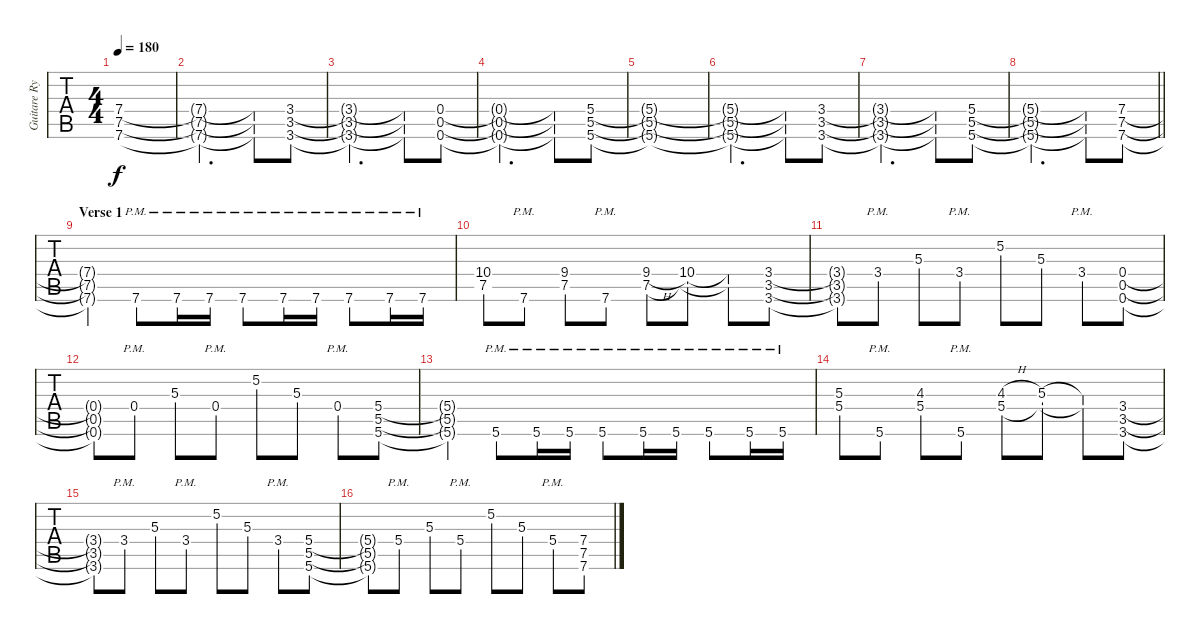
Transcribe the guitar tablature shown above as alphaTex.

\track ("Guitare Rythm 2" "Guitare Ry") {instrument distortionguitar}
\staff {tabs}
\tuning (D4 A3 F3 C3 G2 C2) {hide}
\ts (4 4)
\tempo 180
\clef g2
\ks c
(7.4{t} 7.5{t} 7.6{t}).1{dy f} |
(7.4{t} 7.5{t} 7.6{t}).2{d} (7.4{t} 7.5{t} 7.6{t}).8 (3.4 3.5 3.6).8 |
(3.4{t} 3.5{t} 3.6{t}).2{d} (3.4{t} 3.5{t} 3.6{t}).8 (0.4 0.5 0.6).8 |
(0.4{t} 0.5{t} 0.6{t}).2{d} (0.4{t} 0.5{t} 0.6{t}).8 (5.4 5.5 5.6).8 |
(5.4{t} 5.5{t} 5.6{t}).1 |
(5.4{t} 5.5{t} 5.6{t}).2{d} (5.4{t} 5.5{t} 5.6{t}).8 (3.4 3.5 3.6).8 |
(3.4{t} 3.5{t} 3.6{t}).2{d} (3.4{t} 3.5{t} 3.6{t}).8 (5.4 5.5 5.6).8 |
\barLineRight lightlight
(5.4{t} 5.5{t} 5.6{t}).2{d} (5.4{t} 5.5{t} 5.6{t}).8 (7.4 7.5 7.6).8 |
\section ("" "Verse 1")
(7.4{t} 7.5{t} 7.6{t}).4 7.6{pm}.8 7.6{pm}.16 7.6{pm}.16 7.6{pm}.8 7.6{pm}.16 7.6{pm}.16 7.6{pm}.8 7.6{pm}.16 7.6{pm}.16 |
(10.4 7.5).8 7.6{pm}.8 (9.4 7.5).8 7.6{pm}.8 (9.4{h} 7.5).8 (10.4 7.5{t}).8 (10.4{t} 7.5{t}).8 (3.4 3.5 3.6).8 |
(3.4{t} 3.5{t} 3.6{t}).8 3.4{pm}.8 5.3.8 3.4{pm}.8 5.2.8 5.3.8 3.4{pm}.8 (0.4 0.5 0.6).8 |
(0.4{t} 0.5{t} 0.6{t}).8 0.4{pm}.8 5.3.8 0.4{pm}.8 5.2.8 5.3.8 0.4{pm}.8 (5.4 5.5 5.6).8 |
(5.4{t} 5.5{t} 5.6{t}).4 5.6{pm}.8 5.6{pm}.16 5.6{pm}.16 5.6{pm}.8 5.6{pm}.16 5.6{pm}.16 5.6{pm}.8 5.6{pm}.16 5.6{pm}.16 |
(5.3 5.4).8 5.6{pm}.8 (4.3 5.4).8 5.6{pm}.8 (4.3{h} 5.4).8 (5.3 5.4{t}).8 (5.3{t} 5.4{t}).8 (3.4 3.5 3.6).8 |
(3.4{t} 3.5{t} 3.6{t}).8 3.4{pm}.8 5.3.8 3.4{pm}.8 5.2.8 5.3.8 3.4{pm}.8 (5.4 5.5 5.6).8 |
(5.4{t} 5.5{t} 5.6{t}).8 5.4{pm}.8 5.3.8 5.4{pm}.8 5.2.8 5.3.8 5.4{pm}.8 (7.4 7.5 7.6).8
